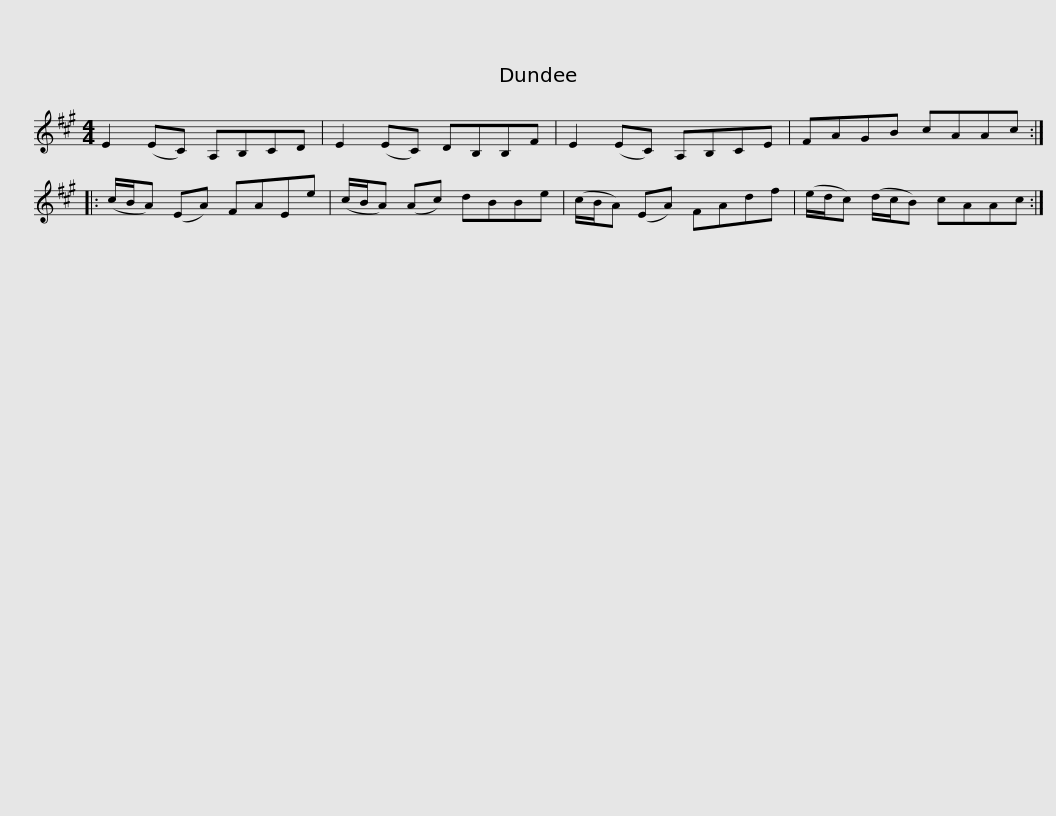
X:1
L:1/8
M:4/4
I:linebreak $
K:A
V:1 treble
V:1
 E2 (EC) A,B,CD | E2 (EC) DB,B,F | E2 (EC) A,B,CE | FAGB cAAc :: (c/B/A) (EA) FAEe |$ %5
 (c/B/A) (Ac) dBBe | (c/B/A) (EA) FAdf | (e/d/c) (d/c/B) cAAc :| %8
